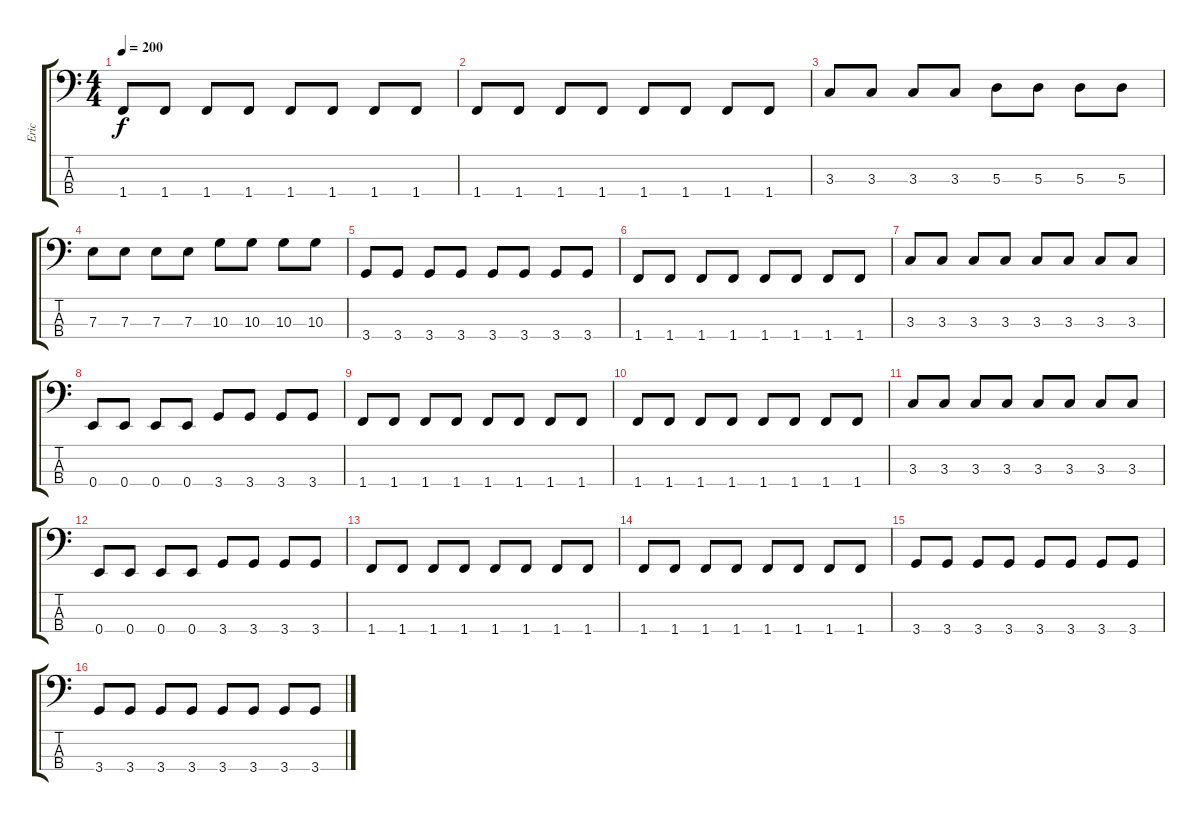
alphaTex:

\track ("Eric" "Eric") {instrument electricbasspick}
\staff {score tabs}
\tuning (G2 D2 A1 E1) {hide}
\ts (4 4)
\tempo 200
\clef f4
\ks c
1.4.8{dy f} 1.4.8 1.4.8 1.4.8 1.4.8 1.4.8 1.4.8 1.4.8 |
1.4.8 1.4.8 1.4.8 1.4.8 1.4.8 1.4.8 1.4.8 1.4.8 |
3.3.8 3.3.8 3.3.8 3.3.8 5.3.8 5.3.8 5.3.8 5.3.8 |
7.3.8 7.3.8 7.3.8 7.3.8 10.3.8 10.3.8 10.3.8 10.3.8 |
3.4.8 3.4.8 3.4.8 3.4.8 3.4.8 3.4.8 3.4.8 3.4.8 |
1.4.8 1.4.8 1.4.8 1.4.8 1.4.8 1.4.8 1.4.8 1.4.8 |
3.3.8 3.3.8 3.3.8 3.3.8 3.3.8 3.3.8 3.3.8 3.3.8 |
0.4.8 0.4.8 0.4.8 0.4.8 3.4.8 3.4.8 3.4.8 3.4.8 |
1.4.8 1.4.8 1.4.8 1.4.8 1.4.8 1.4.8 1.4.8 1.4.8 |
1.4.8 1.4.8 1.4.8 1.4.8 1.4.8 1.4.8 1.4.8 1.4.8 |
3.3.8 3.3.8 3.3.8 3.3.8 3.3.8 3.3.8 3.3.8 3.3.8 |
0.4.8 0.4.8 0.4.8 0.4.8 3.4.8 3.4.8 3.4.8 3.4.8 |
1.4.8 1.4.8 1.4.8 1.4.8 1.4.8 1.4.8 1.4.8 1.4.8 |
1.4.8 1.4.8 1.4.8 1.4.8 1.4.8 1.4.8 1.4.8 1.4.8 |
3.4.8 3.4.8 3.4.8 3.4.8 3.4.8 3.4.8 3.4.8 3.4.8 |
3.4.8 3.4.8 3.4.8 3.4.8 3.4.8 3.4.8 3.4.8 3.4.8
